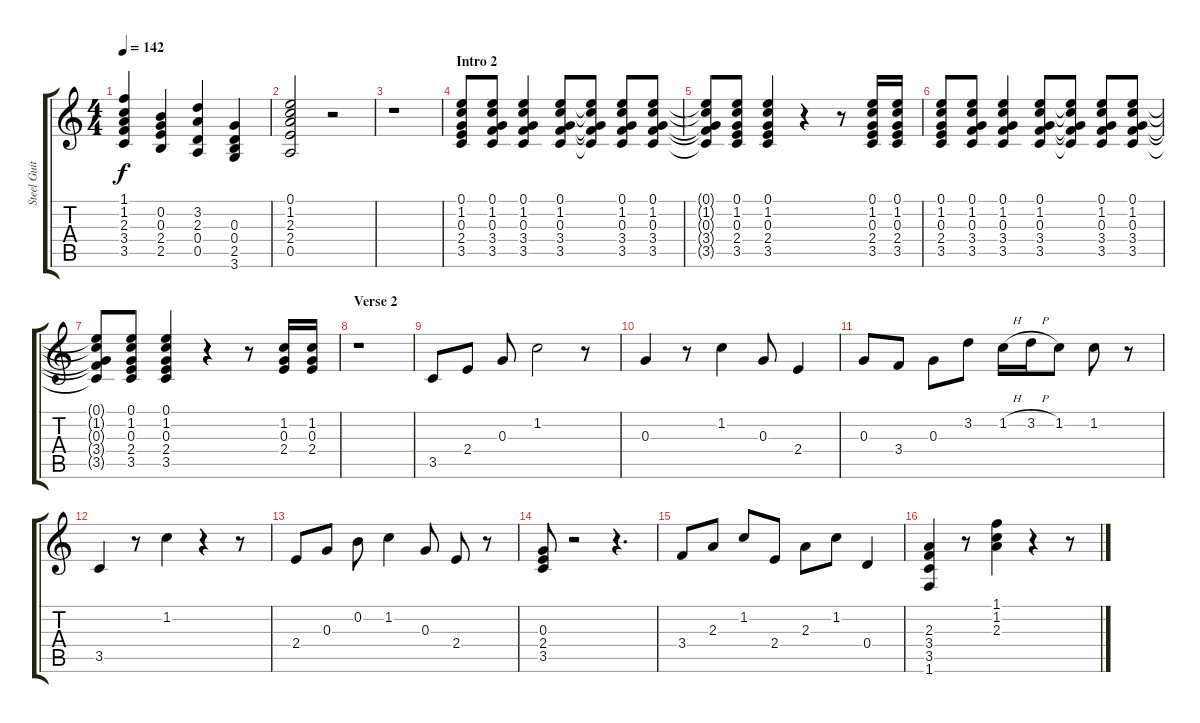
\track ("Steel Guitar" "Steel Guit") {instrument acousticguitarsteel}
\staff {score tabs}
\tuning (E4 B3 G3 D3 A2 E2) {hide}
\ts (4 4)
\tempo 142
\clef g2
\ks c
(1.1 1.2 2.3 3.4 3.5).4{dy f} (0.2 0.3 2.4 2.5).4 (3.2 2.3 0.4 0.5).4 (0.3 0.4 2.5 3.6).4 |
(0.1 1.2 2.3 2.4 0.5).2 r.2 |
r.1 |
\section ("" "Intro 2")
(0.1 1.2 0.3 2.4 3.5).8 (0.1 1.2 0.3 3.4 3.5).8 (0.1 1.2 0.3 3.4 3.5).4 (0.1 1.2 0.3 3.4 3.5).8 (0.1{t} 1.2{t} 0.3{t} 3.4{t} 3.5{t}).8 (0.1 1.2 0.3 3.4 3.5).8 (0.1 1.2 0.3 3.4 3.5).8 |
(0.1{t} 1.2{t} 0.3{t} 3.4{t} 3.5{t}).8 (0.1 1.2 0.3 2.4 3.5).8 (0.1 1.2 0.3 2.4 3.5).4 r.4 r.8 (0.1 1.2 0.3 2.4 3.5).16 (0.1 1.2 0.3 2.4 3.5).16 |
(0.1 1.2 0.3 2.4 3.5).8 (0.1 1.2 0.3 3.4 3.5).8 (0.1 1.2 0.3 3.4 3.5).4 (0.1 1.2 0.3 3.4 3.5).8 (0.1{t} 1.2{t} 0.3{t} 3.4{t} 3.5{t}).8 (0.1 1.2 0.3 3.4 3.5).8 (0.1 1.2 0.3 3.4 3.5).8 |
(0.1{t} 1.2{t} 0.3{t} 3.4{t} 3.5{t}).8 (0.1 1.2 0.3 2.4 3.5).8 (0.1 1.2 0.3 2.4 3.5).4 r.4 r.8 (1.2 0.3 2.4).16 (1.2 0.3 2.4).16 |
\section ("" "Verse 2")
r.1 |
3.5.8 2.4.8 0.3.8 1.2.2 r.8 |
0.3.4 r.8 1.2.4 0.3.8 2.4.4 |
0.3.8 3.4.8 0.3.8 3.2.8 1.2{h}.16 3.2{h}.16 1.2.8 1.2.8 r.8 |
3.5.4 r.8 1.2.4 r.4 r.8 |
2.4.8 0.3.8 0.2.8 1.2.4 0.3.8 2.4.8 r.8 |
(0.3 2.4 3.5).8 r.2 r.4{d} |
3.4.8 2.3.8 1.2.8 2.4.8 2.3.8 1.2.8 0.4.4 |
(2.3 3.4 3.5 1.6).4 r.8 (1.1 1.2 2.3).4 r.4 r.8
